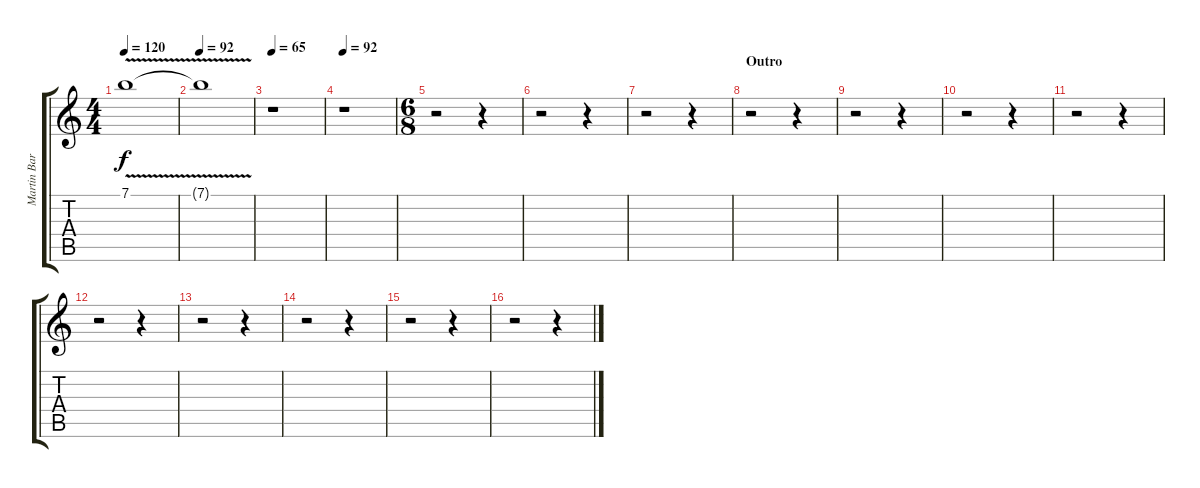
\track ("Martin Barre (Lead Guitar)" "Martin Bar") {instrument overdrivenguitar}
\staff {score tabs}
\tuning (E4 B3 G3 D3 A2 E2) {hide}
\ts (4 4)
\tempo 120
\clef g2
\ks c
7.1{v}.1{dy f volume 0} |
\tempo 92
7.1{t}.1 |
\tempo 65
r.1 |
\tempo 92
r.1 |
\ts (6 8)
r.2 r.4 |
r.2 r.4 |
r.2 r.4 |
\section ("" "Outro")
r.2 r.4 |
r.2 r.4 |
r.2 r.4 |
r.2 r.4 |
r.2 r.4 |
r.2 r.4 |
r.2 r.4 |
r.2 r.4 |
r.2 r.4
